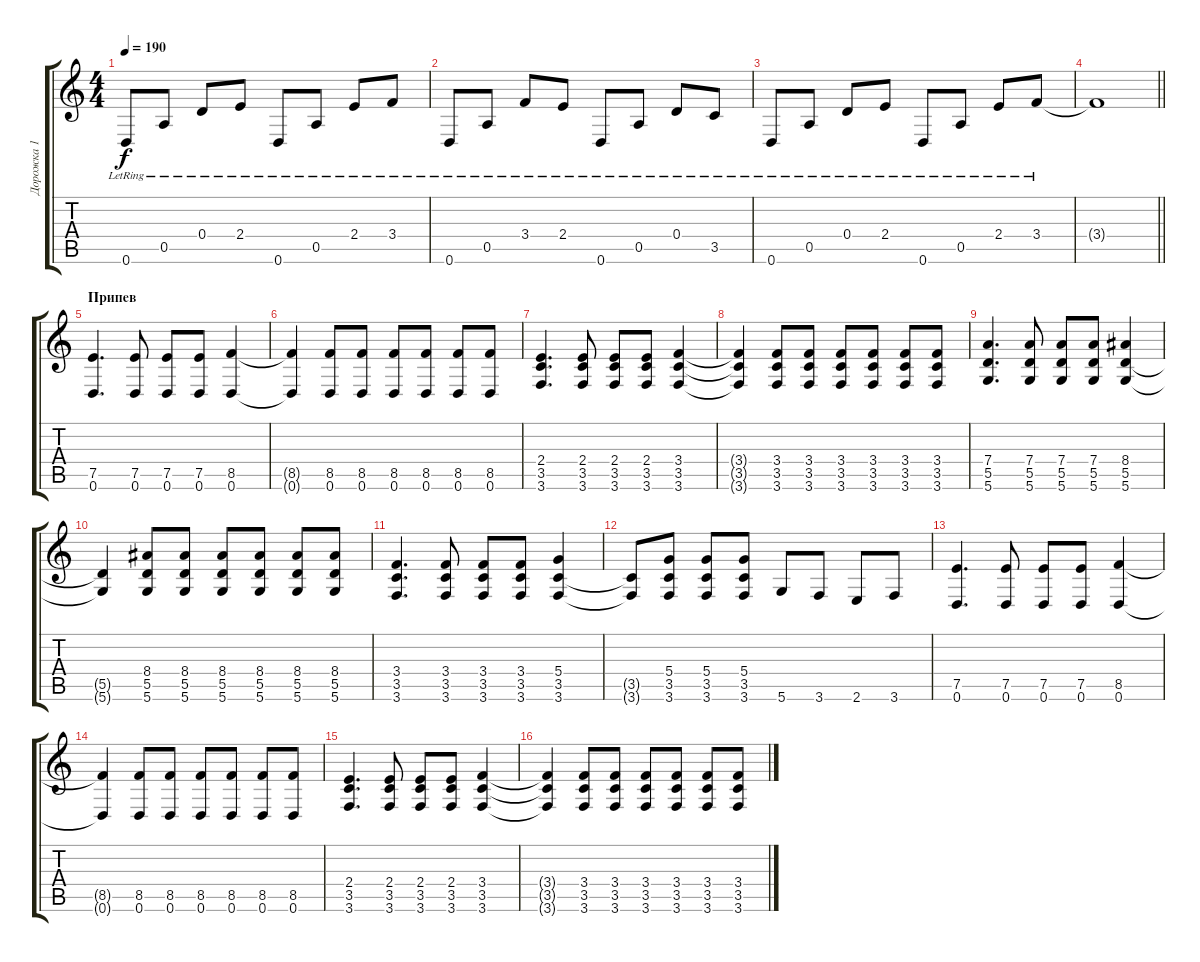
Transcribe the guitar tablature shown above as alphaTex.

\track ("Дорожка 1" "Дорожка 1") {instrument acousticguitarsteel}
\staff {score tabs}
\tuning (E4 B3 G3 D3 A2 D2) {hide}
\ts (4 4)
\tempo 190
\clef g2
\ks c
0.6{lr}.8{dy f} 0.5{lr}.8 0.4{lr}.8 2.4{lr}.8 0.6{lr}.8 0.5{lr}.8 2.4{lr}.8 3.4{lr}.8 |
0.6{lr}.8 0.5{lr}.8 3.4{lr}.8 2.4{lr}.8 0.6{lr}.8 0.5{lr}.8 0.4{lr}.8 3.5{lr}.8 |
0.6{lr}.8 0.5{lr}.8 0.4{lr}.8 2.4{lr}.8 0.6{lr}.8 0.5{lr}.8 2.4{lr}.8 3.4{lr}.8 |
\barLineRight lightlight
3.4{t}.1 |
\section ("" "Припев")
(7.5 0.6).4{d} (7.5 0.6).8 (7.5 0.6).8 (7.5 0.6).8 (8.5 0.6).4 |
(8.5{t} 0.6{t}).4 (8.5 0.6).8 (8.5 0.6).8 (8.5 0.6).8 (8.5 0.6).8 (8.5 0.6).8 (8.5 0.6).8 |
(2.4 3.5 3.6).4{d} (2.4 3.5 3.6).8 (2.4 3.5 3.6).8 (2.4 3.5 3.6).8 (3.4 3.5 3.6).4 |
(3.4{t} 3.5{t} 3.6{t}).4 (3.4 3.5 3.6).8 (3.4 3.5 3.6).8 (3.4 3.5 3.6).8 (3.4 3.5 3.6).8 (3.4 3.5 3.6).8 (3.4 3.5 3.6).8 |
(7.4 5.5 5.6).4{d} (7.4 5.5 5.6).8 (7.4 5.5 5.6).8 (7.4 5.5 5.6).8 (8.4 5.5 5.6).4 |
(5.5{t} 5.6{t}).4 (8.4 5.5 5.6).8 (8.4 5.5 5.6).8 (8.4 5.5 5.6).8 (8.4 5.5 5.6).8 (8.4 5.5 5.6).8 (8.4 5.5 5.6).8 |
(3.4 3.5 3.6).4{d} (3.4 3.5 3.6).8 (3.4 3.5 3.6).8 (3.4 3.5 3.6).8 (5.4 3.5 3.6).4 |
(3.5{t} 3.6{t}).8 (5.4 3.5 3.6).8 (5.4 3.5 3.6).8 (5.4 3.5 3.6).8 5.6.8 3.6.8 2.6.8 3.6.8 |
(7.5 0.6).4{d} (7.5 0.6).8 (7.5 0.6).8 (7.5 0.6).8 (8.5 0.6).4 |
(8.5{t} 0.6{t}).4 (8.5 0.6).8 (8.5 0.6).8 (8.5 0.6).8 (8.5 0.6).8 (8.5 0.6).8 (8.5 0.6).8 |
(2.4 3.5 3.6).4{d} (2.4 3.5 3.6).8 (2.4 3.5 3.6).8 (2.4 3.5 3.6).8 (3.4 3.5 3.6).4 |
(3.4{t} 3.5{t} 3.6{t}).4 (3.4 3.5 3.6).8 (3.4 3.5 3.6).8 (3.4 3.5 3.6).8 (3.4 3.5 3.6).8 (3.4 3.5 3.6).8 (3.4 3.5 3.6).8
